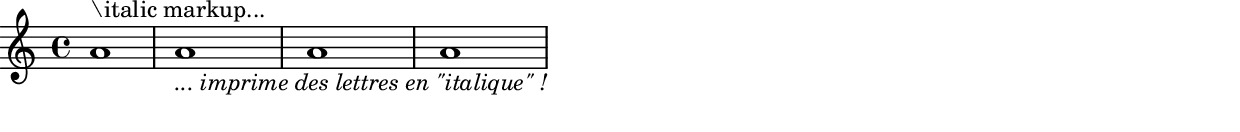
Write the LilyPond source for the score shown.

%% Generated by lilypond-book
%% Options: [exampleindent=10.16\mm,indent=0\mm,line-width=160\mm,paper-height=845.047\pt,paper-width=597.508\pt,papersize='(cons (* 597.508 pt) (* 845.047 pt)),quote]
\include "lilypond-book-preamble.ly"


% ****************************************************************
% Start cut-&-pastable-section
% ****************************************************************

#(ly:set-option 'eps-box-padding 3.000000)



\paper {
  #(set-paper-size '(cons (* 597.508 pt) (* 845.047 pt)))
  indent = 0\mm
  line-width = 160\mm
  % offset the left padding, also add 1mm as lilypond creates cropped
  % images with a little space on the right
  line-width = #(- line-width (* mm  3.000000) (* mm 1))
  line-width = 160\mm - 2.0 * 10.16\mm
  % offset the left padding, also add 1mm as lilypond creates cropped
  % images with a little space on the right
  line-width = #(- line-width (* mm  3.000000) (* mm 1))
}

\layout {
  
}




% ****************************************************************
% ly snippet:
% ****************************************************************
\sourcefileline 772
\relative {
  a'1^"\\italic markup..."
  a_\markup { \italic "... imprime des lettres en \"italique\" !" }
  a a
}


% ****************************************************************
% end ly snippet
% ****************************************************************
